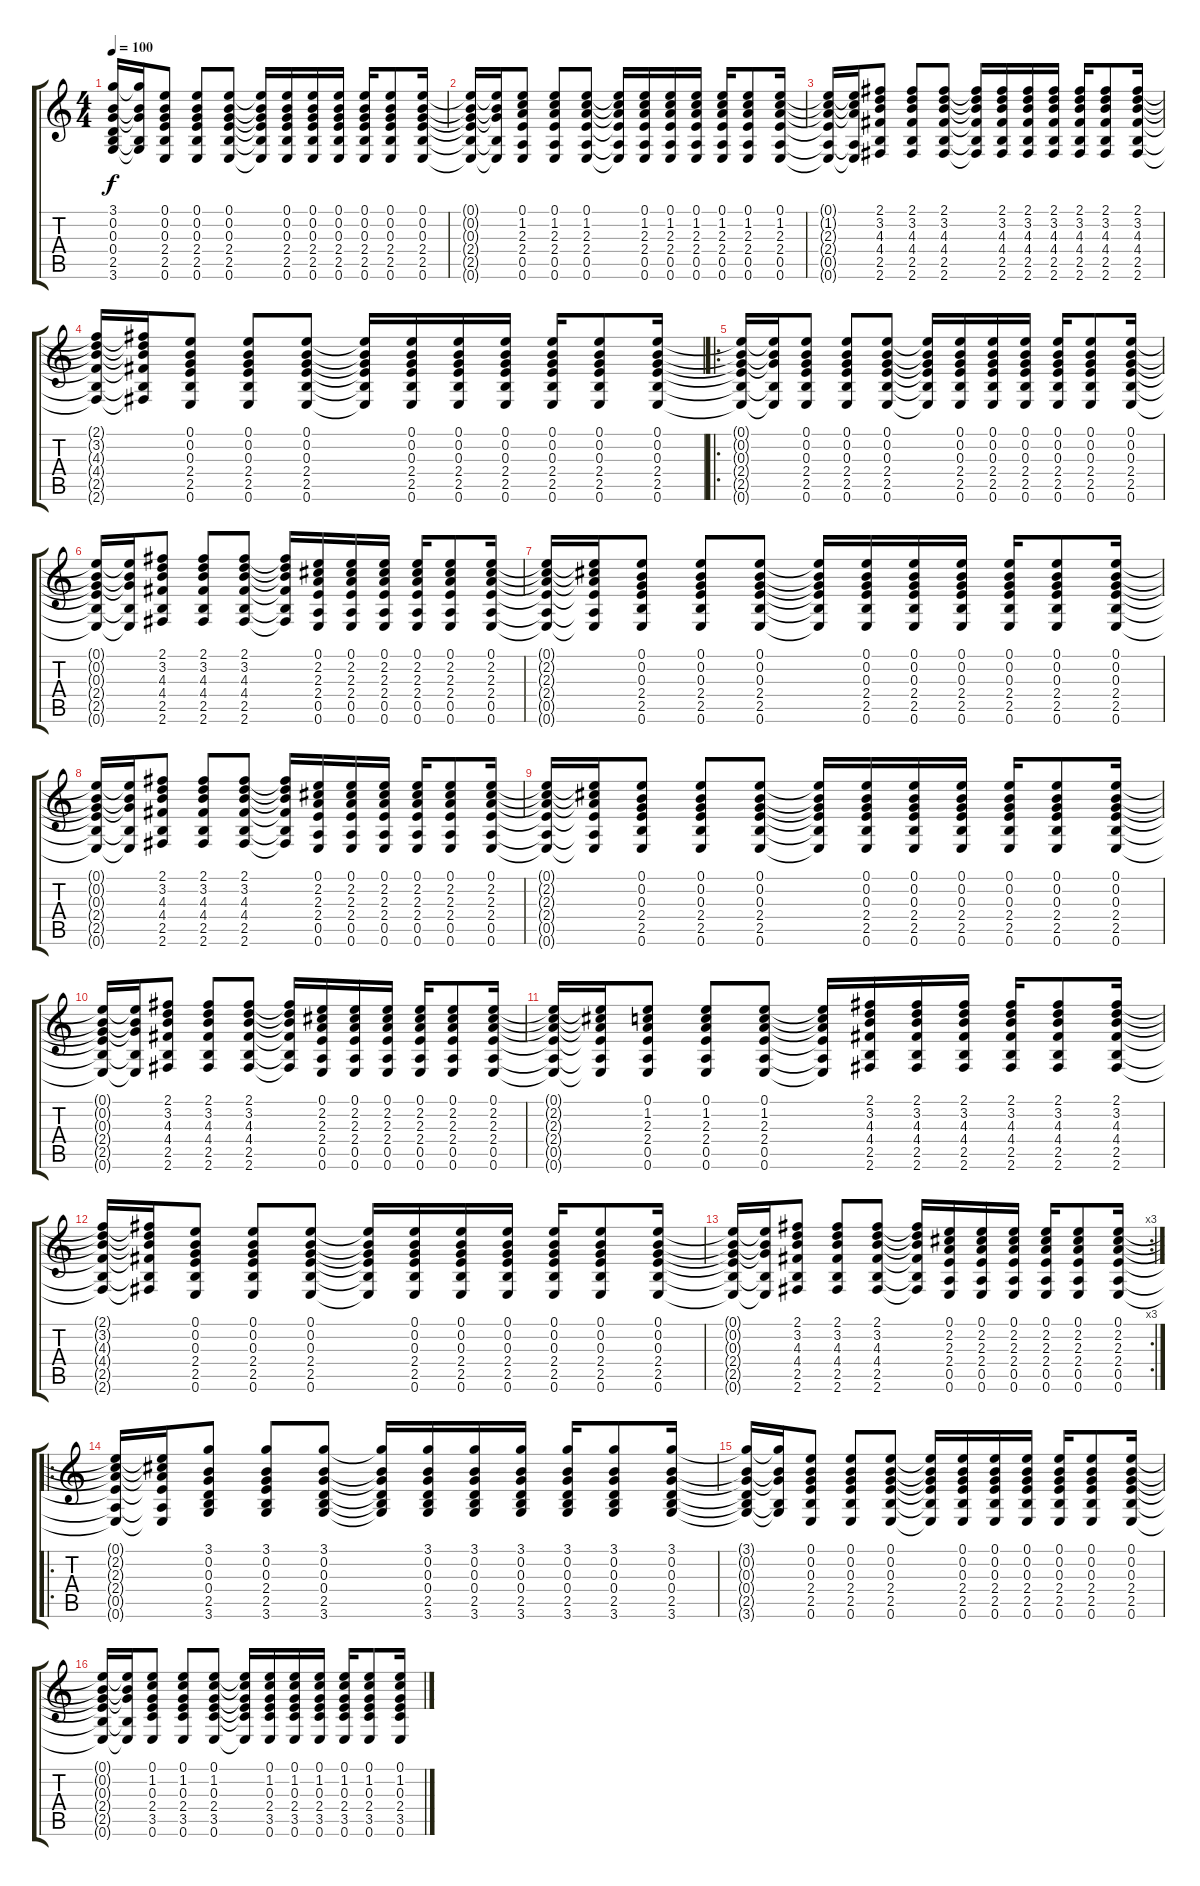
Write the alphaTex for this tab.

\track "" {instrument acousticguitarnylon}
\staff {score tabs}
\tuning (E4 B3 G3 D3 A2 E2) {hide}
\ts (4 4)
\tempo 100
\clef g2
\ks c
(3.1{t} 0.2{t} 0.3{t} 0.4{t} 2.5{t} 3.6{t}).16{dy f} (3.1{t} 0.2{t} 0.3{t} 2.5{t} 3.6{t}).16 (0.1 0.2 0.3 2.4 2.5 0.6).8 (0.1 0.2 0.3 2.4 2.5 0.6).8 (0.1 0.2 0.3 2.4 2.5 0.6).8 (0.1{t} 0.2{t} 0.3{t} 2.4{t} 2.5{t} 0.6{t}).16 (0.1 0.2 0.3 2.4 2.5 0.6).16 (0.1 0.2 0.3 2.4 2.5 0.6).16 (0.1 0.2 0.3 2.4 2.5 0.6).16 (0.1 0.2 0.3 2.4 2.5 0.6).16 (0.1 0.2 0.3 2.4 2.5 0.6).8 (0.1 0.2 0.3 2.4 2.5 0.6).16 |
(0.1{t} 0.2{t} 0.3{t} 2.4{t} 2.5{t} 0.6{t}).16 (0.1{t} 0.2{t} 0.3{t} 2.5{t} 0.6{t}).16 (0.1 1.2 2.3 2.4 0.5 0.6).8 (0.1 1.2 2.3 2.4 0.5 0.6).8 (0.1 1.2 2.3 2.4 0.5 0.6).8 (0.1{t} 1.2{t} 2.3{t} 2.4{t} 0.5{t} 0.6{t}).16 (0.1 1.2 2.3 2.4 0.5 0.6).16 (0.1 1.2 2.3 2.4 0.5 0.6).16 (0.1 1.2 2.3 2.4 0.5 0.6).16 (0.1 1.2 2.3 2.4 0.5 0.6).16 (0.1 1.2 2.3 2.4 0.5 0.6).8 (0.1 1.2 2.3 2.4 0.5 0.6).16 |
(0.1{t} 1.2{t} 2.3{t} 2.4{t} 0.5{t} 0.6{t}).16 (0.1{t} 1.2{t} 2.3{t} 0.5{t} 0.6{t}).16 (2.1 3.2 4.3 4.4 2.5 2.6).8 (2.1 3.2 4.3 4.4 2.5 2.6).8 (2.1 3.2 4.3 4.4 2.5 2.6).8 (2.1{t} 3.2{t} 4.3{t} 4.4{t} 2.5{t} 2.6{t}).16 (2.1 3.2 4.3 4.4 2.5 2.6).16 (2.1 3.2 4.3 4.4 2.5 2.6).16 (2.1 3.2 4.3 4.4 2.5 2.6).16 (2.1 3.2 4.3 4.4 2.5 2.6).16 (2.1 3.2 4.3 4.4 2.5 2.6).8 (2.1 3.2 4.3 4.4 2.5 2.6).16 |
(2.1{t} 3.2{t} 4.3{t} 4.4{t} 2.5{t} 2.6{t}).16 (2.1{t} 3.2{t} 4.3{t} 4.4{t} 2.5{t} 2.6{t}).16 (0.1 0.2 0.3 2.4 2.5 0.6).8 (0.1 0.2 0.3 2.4 2.5 0.6).8 (0.1 0.2 0.3 2.4 2.5 0.6).8 (0.1{t} 0.2{t} 0.3{t} 2.4{t} 2.5{t} 0.6{t}).16 (0.1 0.2 0.3 2.4 2.5 0.6).16 (0.1 0.2 0.3 2.4 2.5 0.6).16 (0.1 0.2 0.3 2.4 2.5 0.6).16 (0.1 0.2 0.3 2.4 2.5 0.6).16 (0.1 0.2 0.3 2.4 2.5 0.6).8 (0.1 0.2 0.3 2.4 2.5 0.6).16 |
\ro
(0.1{t} 0.2{t} 0.3{t} 2.4{t} 2.5{t} 0.6{t}).16 (0.1{t} 0.2{t} 0.3{t} 2.5{t} 0.6{t}).16 (0.1 0.2 0.3 2.4 2.5 0.6).8 (0.1 0.2 0.3 2.4 2.5 0.6).8 (0.1 0.2 0.3 2.4 2.5 0.6).8 (0.1{t} 0.2{t} 0.3{t} 2.4{t} 2.5{t} 0.6{t}).16 (0.1 0.2 0.3 2.4 2.5 0.6).16 (0.1 0.2 0.3 2.4 2.5 0.6).16 (0.1 0.2 0.3 2.4 2.5 0.6).16 (0.1 0.2 0.3 2.4 2.5 0.6).16 (0.1 0.2 0.3 2.4 2.5 0.6).8 (0.1 0.2 0.3 2.4 2.5 0.6).16 |
(0.1{t} 0.2{t} 0.3{t} 2.4{t} 2.5{t} 0.6{t}).16 (0.1{t} 0.2{t} 0.3{t} 2.5{t} 0.6{t}).16 (2.1 3.2 4.3 4.4 2.5 2.6).8 (2.1 3.2 4.3 4.4 2.5 2.6).8 (2.1 3.2 4.3 4.4 2.5 2.6).8 (2.1{t} 3.2{t} 4.3{t} 4.4{t} 2.5{t} 2.6{t}).16 (0.1 2.2 2.3 2.4 0.5 0.6).16 (0.1 2.2 2.3 2.4 0.5 0.6).16 (0.1 2.2 2.3 2.4 0.5 0.6).16 (0.1 2.2 2.3 2.4 0.5 0.6).16 (0.1 2.2 2.3 2.4 0.5 0.6).8 (0.1 2.2 2.3 2.4 0.5 0.6).16 |
(0.1{t} 2.2{t} 2.3{t} 2.4{t} 0.5{t} 0.6{t}).16 (0.1{t} 2.2{t} 2.3{t} 2.4{t} 0.5{t} 0.6{t}).16 (0.1 0.2 0.3 2.4 2.5 0.6).8 (0.1 0.2 0.3 2.4 2.5 0.6).8 (0.1 0.2 0.3 2.4 2.5 0.6).8 (0.1{t} 0.2{t} 0.3{t} 2.4{t} 2.5{t} 0.6{t}).16 (0.1 0.2 0.3 2.4 2.5 0.6).16 (0.1 0.2 0.3 2.4 2.5 0.6).16 (0.1 0.2 0.3 2.4 2.5 0.6).16 (0.1 0.2 0.3 2.4 2.5 0.6).16 (0.1 0.2 0.3 2.4 2.5 0.6).8 (0.1 0.2 0.3 2.4 2.5 0.6).16 |
(0.1{t} 0.2{t} 0.3{t} 2.4{t} 2.5{t} 0.6{t}).16 (0.1{t} 0.2{t} 0.3{t} 2.5{t} 0.6{t}).16 (2.1 3.2 4.3 4.4 2.5 2.6).8 (2.1 3.2 4.3 4.4 2.5 2.6).8 (2.1 3.2 4.3 4.4 2.5 2.6).8 (2.1{t} 3.2{t} 4.3{t} 4.4{t} 2.5{t} 2.6{t}).16 (0.1 2.2 2.3 2.4 0.5 0.6).16 (0.1 2.2 2.3 2.4 0.5 0.6).16 (0.1 2.2 2.3 2.4 0.5 0.6).16 (0.1 2.2 2.3 2.4 0.5 0.6).16 (0.1 2.2 2.3 2.4 0.5 0.6).8 (0.1 2.2 2.3 2.4 0.5 0.6).16 |
(0.1{t} 2.2{t} 2.3{t} 2.4{t} 0.5{t} 0.6{t}).16 (0.1{t} 2.2{t} 2.3{t} 2.4{t} 0.5{t} 0.6{t}).16 (0.1 0.2 0.3 2.4 2.5 0.6).8 (0.1 0.2 0.3 2.4 2.5 0.6).8 (0.1 0.2 0.3 2.4 2.5 0.6).8 (0.1{t} 0.2{t} 0.3{t} 2.4{t} 2.5{t} 0.6{t}).16 (0.1 0.2 0.3 2.4 2.5 0.6).16 (0.1 0.2 0.3 2.4 2.5 0.6).16 (0.1 0.2 0.3 2.4 2.5 0.6).16 (0.1 0.2 0.3 2.4 2.5 0.6).16 (0.1 0.2 0.3 2.4 2.5 0.6).8 (0.1 0.2 0.3 2.4 2.5 0.6).16 |
(0.1{t} 0.2{t} 0.3{t} 2.4{t} 2.5{t} 0.6{t}).16 (0.1{t} 0.2{t} 0.3{t} 2.5{t} 0.6{t}).16 (2.1 3.2 4.3 4.4 2.5 2.6).8 (2.1 3.2 4.3 4.4 2.5 2.6).8 (2.1 3.2 4.3 4.4 2.5 2.6).8 (2.1{t} 3.2{t} 4.3{t} 4.4{t} 2.5{t} 2.6{t}).16 (0.1 2.2 2.3 2.4 0.5 0.6).16 (0.1 2.2 2.3 2.4 0.5 0.6).16 (0.1 2.2 2.3 2.4 0.5 0.6).16 (0.1 2.2 2.3 2.4 0.5 0.6).16 (0.1 2.2 2.3 2.4 0.5 0.6).8 (0.1 2.2 2.3 2.4 0.5 0.6).16 |
(0.1{t} 2.2{t} 2.3{t} 2.4{t} 0.5{t} 0.6{t}).16 (0.1{t} 2.2{t} 2.3{t} 2.4{t} 0.5{t} 0.6{t}).16 (0.1 1.2 2.3 2.4 0.5 0.6).8 (0.1 1.2 2.3 2.4 0.5 0.6).8 (0.1 1.2 2.3 2.4 0.5 0.6).8 (0.1{t} 1.2{t} 2.3{t} 2.4{t} 0.5{t} 0.6{t}).16 (2.1 3.2 4.3 4.4 2.5 2.6).16 (2.1 3.2 4.3 4.4 2.5 2.6).16 (2.1 3.2 4.3 4.4 2.5 2.6).16 (2.1 3.2 4.3 4.4 2.5 2.6).16 (2.1 3.2 4.3 4.4 2.5 2.6).8 (2.1 3.2 4.3 4.4 2.5 2.6).16 |
(2.1{t} 3.2{t} 4.3{t} 4.4{t} 2.5{t} 2.6{t}).16 (2.1{t} 3.2{t} 4.3{t} 4.4{t} 2.5{t} 2.6{t}).16 (0.1 0.2 0.3 2.4 2.5 0.6).8 (0.1 0.2 0.3 2.4 2.5 0.6).8 (0.1 0.2 0.3 2.4 2.5 0.6).8 (0.1{t} 0.2{t} 0.3{t} 2.4{t} 2.5{t} 0.6{t}).16 (0.1 0.2 0.3 2.4 2.5 0.6).16 (0.1 0.2 0.3 2.4 2.5 0.6).16 (0.1 0.2 0.3 2.4 2.5 0.6).16 (0.1 0.2 0.3 2.4 2.5 0.6).16 (0.1 0.2 0.3 2.4 2.5 0.6).8 (0.1 0.2 0.3 2.4 2.5 0.6).16 |
\rc 3
(0.1{t} 0.2{t} 0.3{t} 2.4{t} 2.5{t} 0.6{t}).16 (0.1{t} 0.2{t} 0.3{t} 2.5{t} 0.6{t}).16 (2.1 3.2 4.3 4.4 2.5 2.6).8 (2.1 3.2 4.3 4.4 2.5 2.6).8 (2.1 3.2 4.3 4.4 2.5 2.6).8 (2.1{t} 3.2{t} 4.3{t} 4.4{t} 2.5{t} 2.6{t}).16 (0.1 2.2 2.3 2.4 0.5 0.6).16 (0.1 2.2 2.3 2.4 0.5 0.6).16 (0.1 2.2 2.3 2.4 0.5 0.6).16 (0.1 2.2 2.3 2.4 0.5 0.6).16 (0.1 2.2 2.3 2.4 0.5 0.6).8 (0.1 2.2 2.3 2.4 0.5 0.6).16 |
\ro
(0.1{t} 2.2{t} 2.3{t} 2.4{t} 0.5{t} 0.6{t}).16 (0.1{t} 2.2{t} 2.3{t} 2.4{t} 0.5{t} 0.6{t}).16 (3.1 0.2 0.3 0.4 2.5 3.6).8 (3.1 0.2 0.3 2.4 2.5 3.6).8 (3.1 0.2 0.3 0.4 2.5 3.6).8 (3.1{t} 0.2{t} 0.3{t} 0.4{t} 2.5{t} 3.6{t}).16 (3.1 0.2 0.3 0.4 2.5 3.6).16 (3.1 0.2 0.3 0.4 2.5 3.6).16 (3.1 0.2 0.3 0.4 2.5 3.6).16 (3.1 0.2 0.3 0.4 2.5 3.6).16 (3.1 0.2 0.3 0.4 2.5 3.6).8 (3.1 0.2 0.3 0.4 2.5 3.6).16 |
(3.1{t} 0.2{t} 0.3{t} 0.4{t} 2.5{t} 3.6{t}).16 (3.1{t} 0.2{t} 0.3{t} 2.5{t} 3.6{t}).16 (0.1 0.2 0.3 2.4 2.5 0.6).8 (0.1 0.2 0.3 2.4 2.5 0.6).8 (0.1 0.2 0.3 2.4 2.5 0.6).8 (0.1{t} 0.2{t} 0.3{t} 2.4{t} 2.5{t} 0.6{t}).16 (0.1 0.2 0.3 2.4 2.5 0.6).16 (0.1 0.2 0.3 2.4 2.5 0.6).16 (0.1 0.2 0.3 2.4 2.5 0.6).16 (0.1 0.2 0.3 2.4 2.5 0.6).16 (0.1 0.2 0.3 2.4 2.5 0.6).8 (0.1 0.2 0.3 2.4 2.5 0.6).16 |
(0.1{t} 0.2{t} 0.3{t} 2.4{t} 2.5{t} 0.6{t}).16 (0.1{t} 0.2{t} 0.3{t} 2.5{t} 0.6{t}).16 (0.1 1.2 0.3 2.4 3.5 0.6).8 (0.1 1.2 0.3 2.4 3.5 0.6).8 (0.1 1.2 0.3 2.4 3.5 0.6).8 (0.1{t} 1.2{t} 0.3{t} 2.4{t} 3.5{t} 0.6{t}).16 (0.1 1.2 0.3 2.4 3.5 0.6).16 (0.1 1.2 0.3 2.4 3.5 0.6).16 (0.1 1.2 0.3 2.4 3.5 0.6).16 (0.1 1.2 0.3 2.4 3.5 0.6).16 (0.1 1.2 0.3 2.4 3.5 0.6).8 (0.1 1.2 0.3 2.4 3.5 0.6).16
